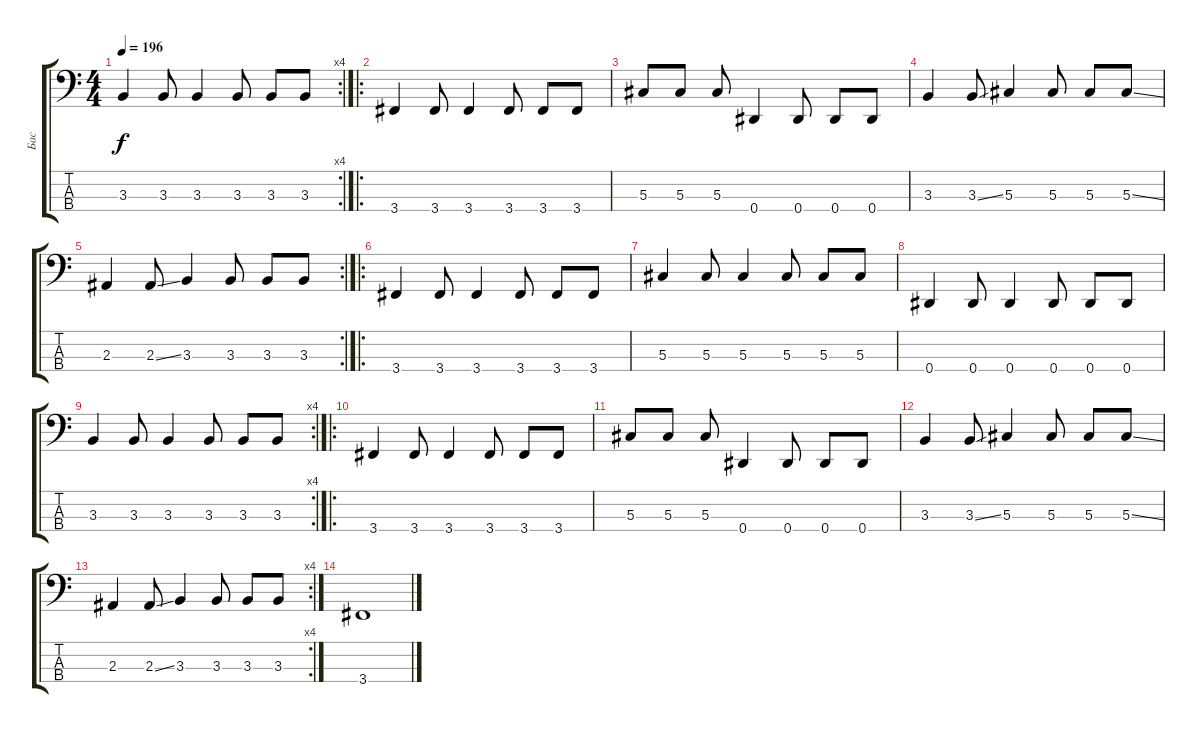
\track ("Бас" "Бас") {instrument electricbassfinger}
\staff {score tabs}
\tuning (Gb2 Db2 Ab1 Eb1) {hide}
\rc 4
\ts (4 4)
\tempo 196
\clef f4
\ks c
3.3.4{dy f} 3.3.8 3.3.4 3.3.8 3.3.8 3.3.8 |
\ro
3.4.4 3.4.8 3.4.4 3.4.8 3.4.8 3.4.8 |
5.3.8 5.3.8 5.3.8 0.4.4 0.4.8 0.4.8 0.4.8 |
3.3.4 3.3{ss}.8 5.3.4 5.3.8 5.3.8 5.3{ss}.8 |
\rc 2
2.3.4 2.3{ss}.8 3.3.4 3.3.8 3.3.8 3.3.8 |
\ro
3.4.4 3.4.8 3.4.4 3.4.8 3.4.8 3.4.8 |
5.3.4 5.3.8 5.3.4 5.3.8 5.3.8 5.3.8 |
0.4.4 0.4.8 0.4.4 0.4.8 0.4.8 0.4.8 |
\rc 4
3.3.4 3.3.8 3.3.4 3.3.8 3.3.8 3.3.8 |
\ro
3.4.4 3.4.8 3.4.4 3.4.8 3.4.8 3.4.8 |
5.3.8 5.3.8 5.3.8 0.4.4 0.4.8 0.4.8 0.4.8 |
3.3.4 3.3{ss}.8 5.3.4 5.3.8 5.3.8 5.3{ss}.8 |
\rc 4
2.3.4 2.3{ss}.8 3.3.4 3.3.8 3.3.8 3.3.8 |
3.4.1
